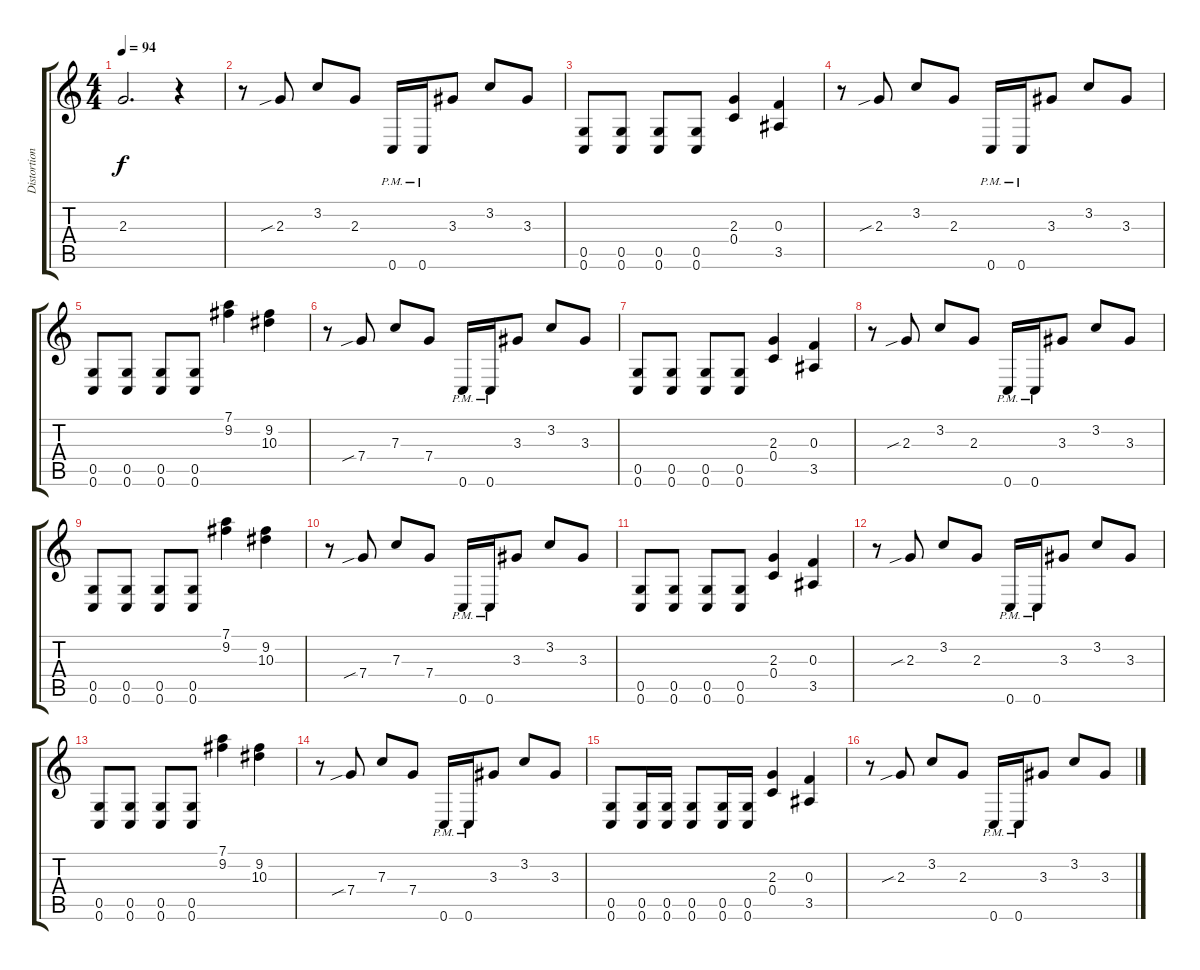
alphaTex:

\track ("Distortion guitar" "Distortion") {solo instrument distortionguitar}
\staff {score tabs}
\tuning (D4 A3 F3 C3 G2 C2) {hide}
\ts (4 4)
\tempo 94
\clef g2
\ks c
2.3{t}.2{d dy f} r.4 |
r.8 2.3{sib}.8 3.2.8 2.3.8 0.6{pm}.16 0.6{pm}.16 3.3.8 3.2.8 3.3.8 |
(0.5 0.6).8 (0.5 0.6).8 (0.5 0.6).8 (0.5 0.6).8 (2.3 0.4).4 (0.3 3.5).4 |
r.8 2.3{sib}.8 3.2.8 2.3.8 0.6{pm}.16 0.6{pm}.16 3.3.8 3.2.8 3.3.8 |
(0.5 0.6).8 (0.5 0.6).8 (0.5 0.6).8 (0.5 0.6).8 (7.1 9.2).4 (9.2 10.3).4 |
r.8 7.4{sib}.8 7.3.8 7.4.8 0.6{pm}.16 0.6{pm}.16 3.3.8 3.2.8 3.3.8 |
(0.5 0.6).8 (0.5 0.6).8 (0.5 0.6).8 (0.5 0.6).8 (2.3 0.4).4 (0.3 3.5).4 |
r.8 2.3{sib}.8 3.2.8 2.3.8 0.6{pm}.16 0.6{pm}.16 3.3.8 3.2.8 3.3.8 |
(0.5 0.6).8 (0.5 0.6).8 (0.5 0.6).8 (0.5 0.6).8 (7.1 9.2).4 (9.2 10.3).4 |
r.8 7.4{sib}.8 7.3.8 7.4.8 0.6{pm}.16 0.6{pm}.16 3.3.8 3.2.8 3.3.8 |
(0.5 0.6).8 (0.5 0.6).8 (0.5 0.6).8 (0.5 0.6).8 (2.3 0.4).4 (0.3 3.5).4 |
r.8 2.3{sib}.8 3.2.8 2.3.8 0.6{pm}.16 0.6{pm}.16 3.3.8 3.2.8 3.3.8 |
(0.5 0.6).8 (0.5 0.6).8 (0.5 0.6).8 (0.5 0.6).8 (7.1 9.2).4 (9.2 10.3).4 |
r.8 7.4{sib}.8 7.3.8 7.4.8 0.6{pm}.16 0.6{pm}.16 3.3.8 3.2.8 3.3.8 |
(0.5 0.6).8 (0.5 0.6).16 (0.5 0.6).16 (0.5 0.6).8 (0.5 0.6).16 (0.5 0.6).16 (2.3 0.4).4 (0.3 3.5).4 |
r.8 2.3{sib}.8 3.2.8 2.3.8 0.6{pm}.16 0.6{pm}.16 3.3.8 3.2.8 3.3.8
